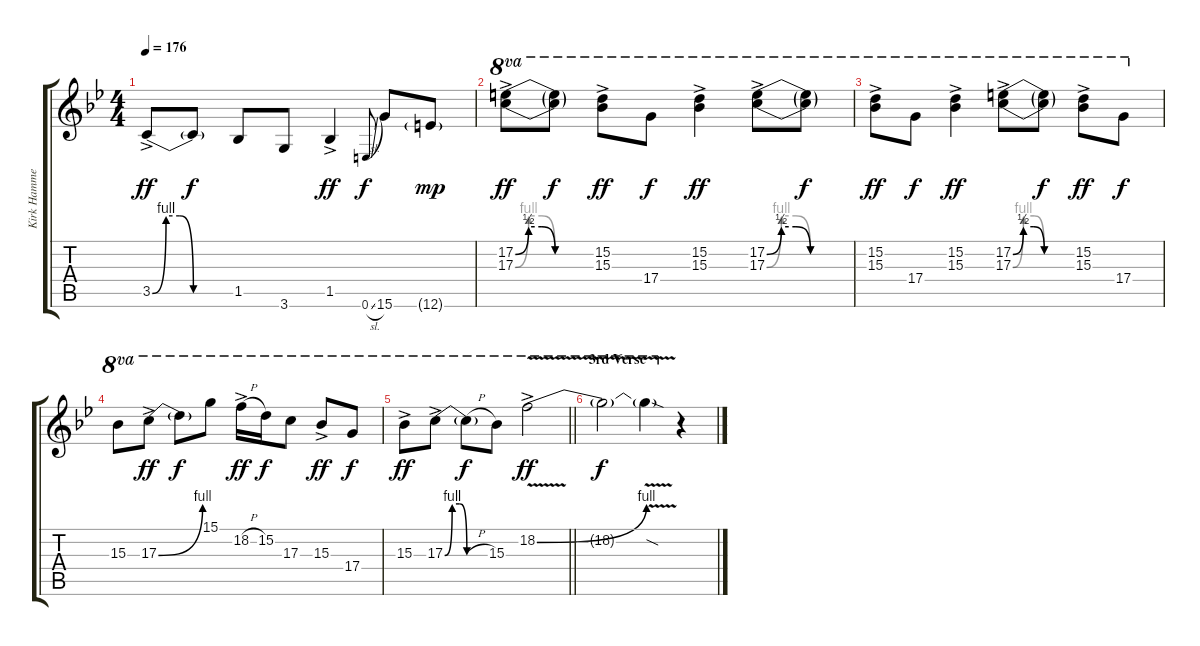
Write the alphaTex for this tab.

\track ("Kirk Hammett (Solo)" "Kirk Hamme") {instrument distortionguitar}
\staff {score tabs}
\tuning (E4 B3 G3 D3 A2 E2) {hide}
\ts (4 4)
\tempo 176
\clef g2
\ks bb
3.5{be (custom 0 0 10 4 20 4 30 0 60 0) ac}.8{dy ff} 3.5{t}.8{dy f} 1.5.8 3.6.8 1.5{ac}.4{dy ff} 0.6{sl}.8{gr onbeat dy f} 15.6.8 12.6{g}.8{dy mp} |
(17.2{be (custom 0 0 10 2 20 2 30 0 60 0) ac} 17.3{be (custom 0 0 10 4 20 4 30 0 60 0) ac}).8{ot 8va dy ff} (17.2{t} 17.3{t}).8{ot 8va dy f} (15.2{ac} 15.3{ac}).8{ot 8va dy ff} 17.4.8{ot 8va dy f} (15.2{ac} 15.3{ac}).4{ot 8va dy ff} (17.2{be (custom 0 0 10 2 20 2 30 0 60 0) ac} 17.3{be (custom 0 0 10 4 20 4 30 0 60 0) ac}).8{ot 8va} (17.2{t} 17.3{t}).8{ot 8va dy f} |
(15.2{ac} 15.3{ac}).8{ot 8va dy ff} 17.4.8{ot 8va dy f} (15.2{ac} 15.3{ac}).4{ot 8va dy ff} (17.2{be (custom 0 0 10 2 20 2 30 0 60 0) ac} 17.3{be (custom 0 0 10 4 20 4 30 0 60 0) ac}).8{ot 8va} (17.2{t} 17.3{t}).8{ot 8va dy f} (15.2{ac} 15.3{ac}).8{ot 8va dy ff} 17.4.8{ot 8va dy f} |
15.3.8{ot 8va} 17.3{be (bend 0 0 60 4) ac}.8{ot 8va dy ff} 17.3{t}.8{ot 8va dy f} 15.1.8{ot 8va} 18.2{h ac}.16{ot 8va dy ff} 15.2.16{ot 8va dy f} 17.3.8{ot 8va} 15.3{ac}.8{ot 8va dy ff} 17.4.8{ot 8va dy f} |
\barLineRight lightlight
15.3{ac}.8{ot 8va dy ff} 17.3{be (custom 0 0 10 4 20 4 30 0 60 0) ac}.8{ot 8va} 17.3{h t}.8{ot 8va dy f} 15.3.8{ot 8va} 18.2{be (bend 0 0 60 4) v ac}.2{ot 8va dy ff} |
\section ("" "3rd Verse")
18.2{t}.2{ot 8va dy f} 18.2{v sod t}.4{ot 8va} r.4
